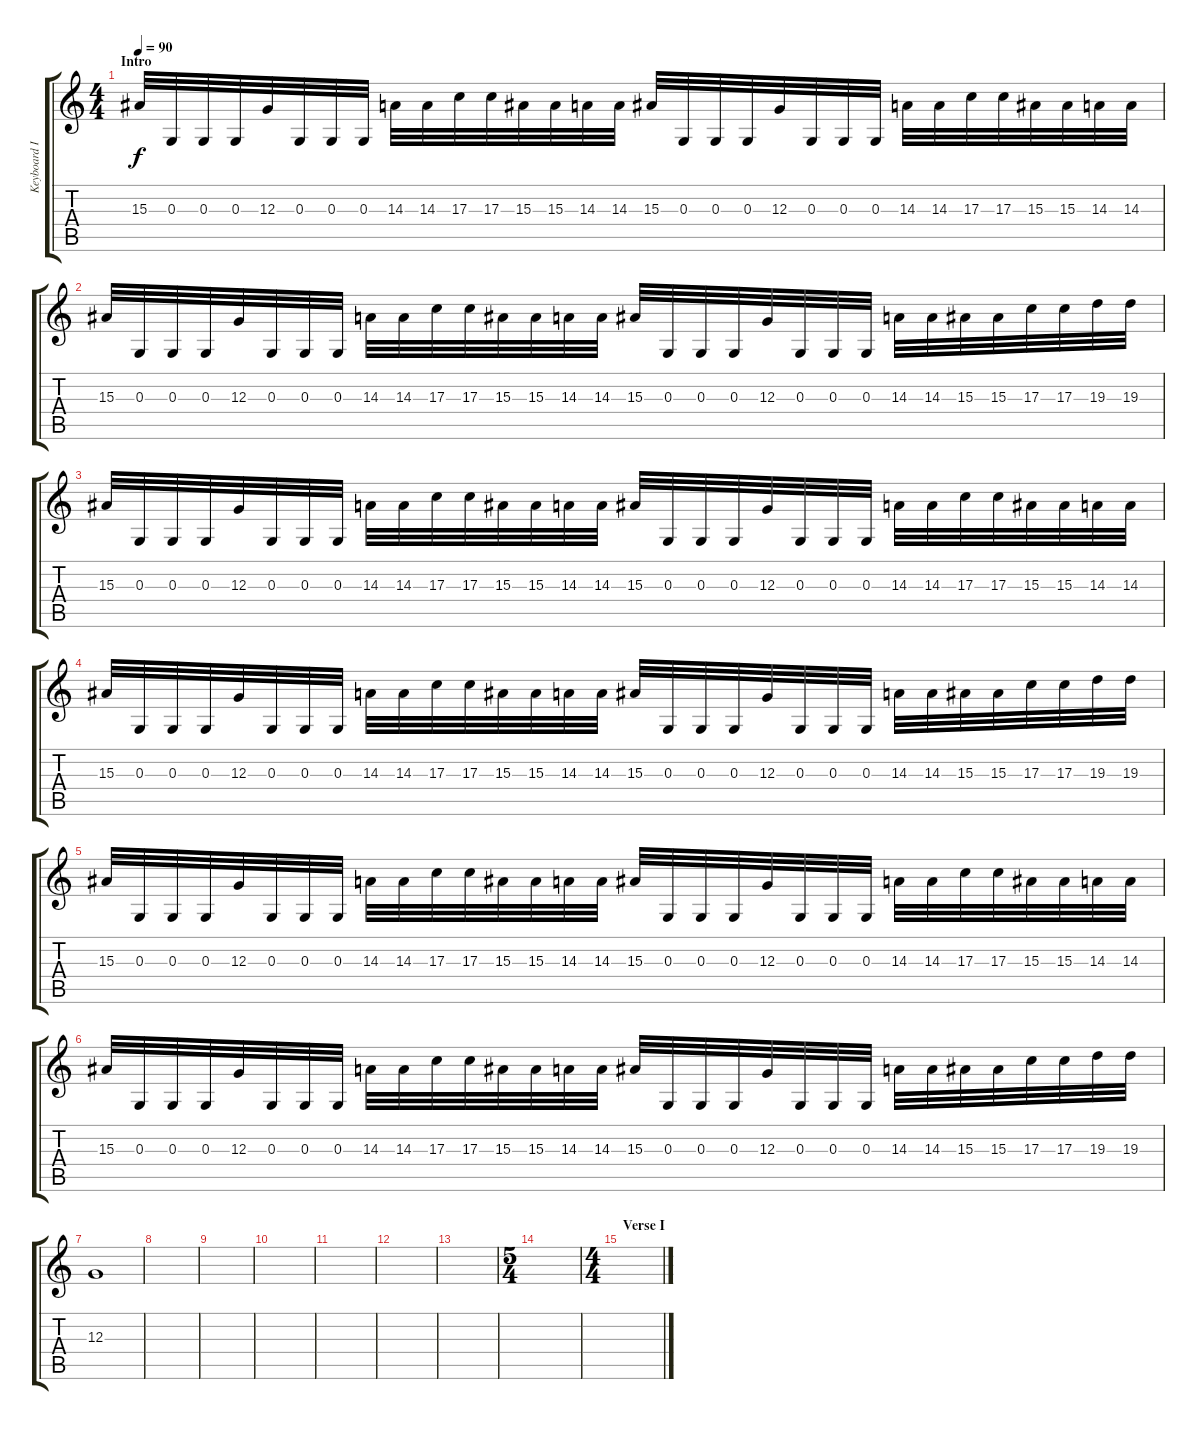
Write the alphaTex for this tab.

\track ("Keyboard I (Harpsichord)" "Keyboard I") {instrument harpsichord}
\staff {score tabs}
\tuning (E4 B3 G3 D3 A2 E2) {hide}
\ts (4 4)
\section ("" "Intro")
\tempo 90
\clef g2
\ks c
15.3.32{dy f instrument harpsichord} 0.3.32 0.3.32 0.3.32 12.3.32 0.3.32 0.3.32 0.3.32 14.3.32 14.3.32 17.3.32 17.3.32 15.3.32 15.3.32 14.3.32 14.3.32 15.3.32 0.3.32 0.3.32 0.3.32 12.3.32 0.3.32 0.3.32 0.3.32 14.3.32 14.3.32 17.3.32 17.3.32 15.3.32 15.3.32 14.3.32 14.3.32 |
15.3.32 0.3.32 0.3.32 0.3.32 12.3.32 0.3.32 0.3.32 0.3.32 14.3.32 14.3.32 17.3.32 17.3.32 15.3.32 15.3.32 14.3.32 14.3.32 15.3.32 0.3.32 0.3.32 0.3.32 12.3.32 0.3.32 0.3.32 0.3.32 14.3.32 14.3.32 15.3.32 15.3.32 17.3.32 17.3.32 19.3.32 19.3.32 |
15.3.32 0.3.32 0.3.32 0.3.32 12.3.32 0.3.32 0.3.32 0.3.32 14.3.32 14.3.32 17.3.32 17.3.32 15.3.32 15.3.32 14.3.32 14.3.32 15.3.32 0.3.32 0.3.32 0.3.32 12.3.32 0.3.32 0.3.32 0.3.32 14.3.32 14.3.32 17.3.32 17.3.32 15.3.32 15.3.32 14.3.32 14.3.32 |
15.3.32 0.3.32 0.3.32 0.3.32 12.3.32 0.3.32 0.3.32 0.3.32 14.3.32 14.3.32 17.3.32 17.3.32 15.3.32 15.3.32 14.3.32 14.3.32 15.3.32 0.3.32 0.3.32 0.3.32 12.3.32 0.3.32 0.3.32 0.3.32 14.3.32 14.3.32 15.3.32 15.3.32 17.3.32 17.3.32 19.3.32 19.3.32 |
15.3.32 0.3.32 0.3.32 0.3.32 12.3.32 0.3.32 0.3.32 0.3.32 14.3.32 14.3.32 17.3.32 17.3.32 15.3.32 15.3.32 14.3.32 14.3.32 15.3.32 0.3.32 0.3.32 0.3.32 12.3.32 0.3.32 0.3.32 0.3.32 14.3.32 14.3.32 17.3.32 17.3.32 15.3.32 15.3.32 14.3.32 14.3.32 |
15.3.32 0.3.32 0.3.32 0.3.32 12.3.32 0.3.32 0.3.32 0.3.32 14.3.32 14.3.32 17.3.32 17.3.32 15.3.32 15.3.32 14.3.32 14.3.32 15.3.32 0.3.32 0.3.32 0.3.32 12.3.32 0.3.32 0.3.32 0.3.32 14.3.32 14.3.32 15.3.32 15.3.32 17.3.32 17.3.32 19.3.32 19.3.32 |
12.3.1 |
|
|
|
|
|
|
\ts (5 4)
|
\ts (4 4)
\section ("" "Verse I")
